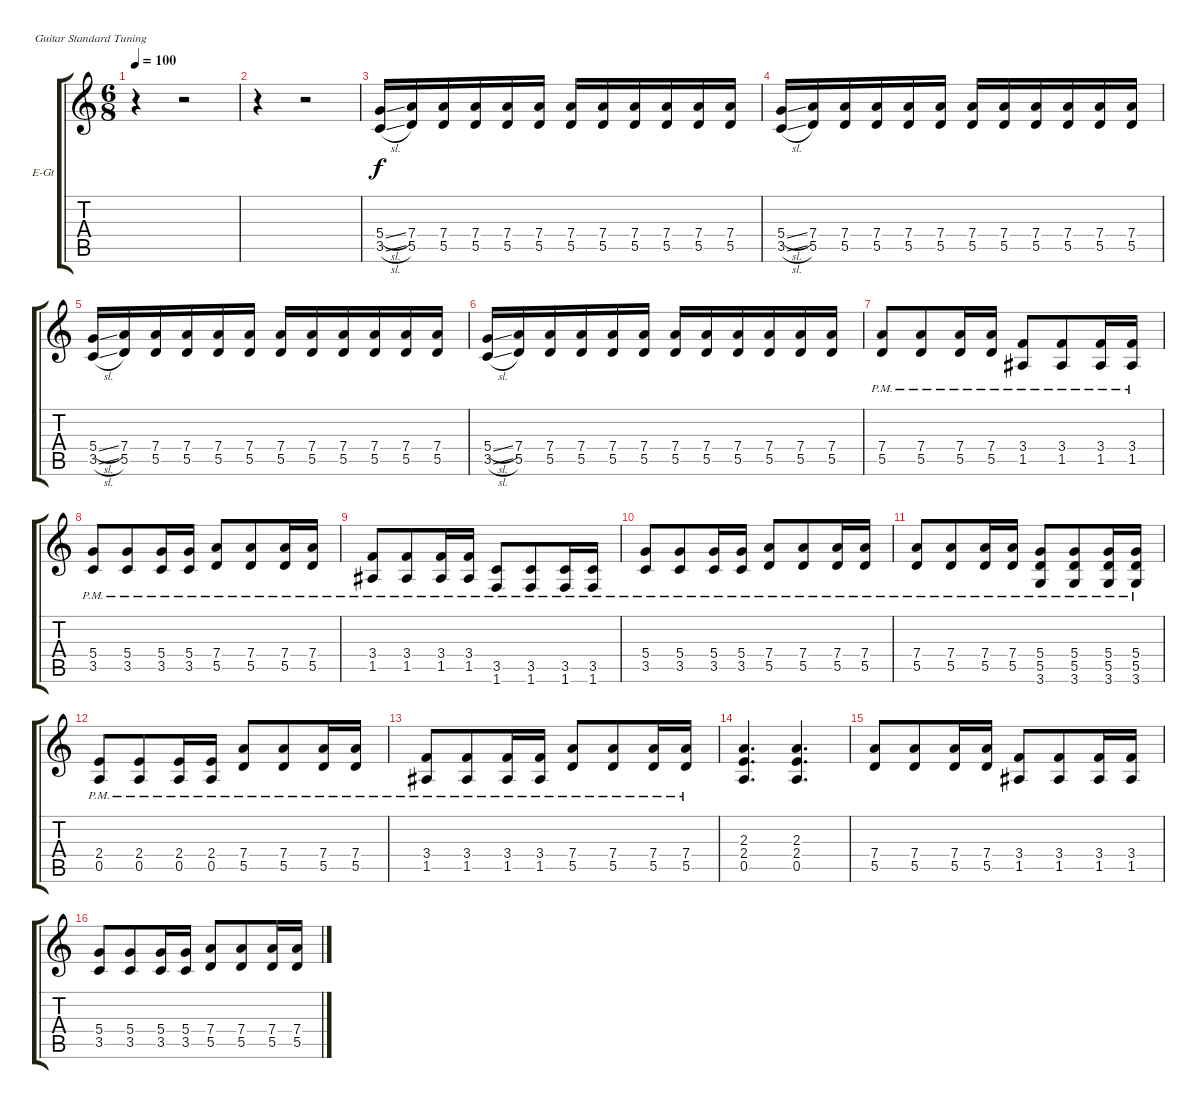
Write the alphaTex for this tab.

\defaultSystemsLayout 4
\bracketExtendMode groupsimilarinstruments
\firstSystemTrackNameOrientation horizontal
\otherSystemsTrackNameOrientation horizontal
\track ("Electric Guitar" "E-Gt") {instrument distortionguitar}
\staff {score tabs}
\tuning (E4 B3 G3 D3 A2 E2)
\ts (6 8)
\tempo 100
\clef g2
\scale
0.487395
\ks c
r.4{dy f instrument distortionguitar} r.2 |
\scale
0.256303 r.4 r.2 |
\scale
0.256303 (5.4{sl} 3.5{sl}).16 (7.4 5.5).16 (7.4 5.5).16 (7.4 5.5).16 (7.4 5.5).16 (7.4 5.5).16 (7.4 5.5).16 (7.4 5.5).16 (7.4 5.5).16 (7.4 5.5).16 (7.4 5.5).16 (7.4 5.5).16 |
\scale
0.333333 (5.4{sl} 3.5{sl}).16 (7.4 5.5).16 (7.4 5.5).16 (7.4 5.5).16 (7.4 5.5).16 (7.4 5.5).16 (7.4 5.5).16 (7.4 5.5).16 (7.4 5.5).16 (7.4 5.5).16 (7.4 5.5).16 (7.4 5.5).16 |
\scale
0.333333 (5.4{sl} 3.5{sl}).16 (7.4 5.5).16 (7.4 5.5).16 (7.4 5.5).16 (7.4 5.5).16 (7.4 5.5).16 (7.4 5.5).16 (7.4 5.5).16 (7.4 5.5).16 (7.4 5.5).16 (7.4 5.5).16 (7.4 5.5).16 |
\scale
0.333333 (5.4{sl} 3.5{sl}).16 (7.4 5.5).16 (7.4 5.5).16 (7.4 5.5).16 (7.4 5.5).16 (7.4 5.5).16 (7.4 5.5).16 (7.4 5.5).16 (7.4 5.5).16 (7.4 5.5).16 (7.4 5.5).16 (7.4 5.5).16 |
\scale
0.333333 (7.4{pm} 5.5{pm}).8 (7.4{pm} 5.5{pm}).8 (7.4{pm} 5.5{pm}).16 (7.4{pm} 5.5{pm}).16 (3.4{pm} 1.5{pm}).8 (3.4{pm} 1.5{pm}).8 (3.4{pm} 1.5{pm}).16 (3.4{pm} 1.5{pm}).16 |
\scale
0.333333 (5.4{pm} 3.5{pm}).8 (5.4{pm} 3.5{pm}).8 (5.4{pm} 3.5{pm}).16 (5.4{pm} 3.5{pm}).16 (7.4{pm} 5.5{pm}).8 (7.4{pm} 5.5{pm}).8 (7.4{pm} 5.5{pm}).16 (7.4{pm} 5.5{pm}).16 |
\scale
0.333333 (3.4{pm} 1.5{pm}).8 (3.4{pm} 1.5{pm}).8 (3.4{pm} 1.5{pm}).16 (3.4{pm} 1.5{pm}).16 (3.5{pm} 1.6{pm}).8 (3.5{pm} 1.6{pm}).8 (3.5{pm} 1.6{pm}).16 (3.5{pm} 1.6{pm}).16 |
\scale
0.333333 (5.4{pm} 3.5{pm}).8 (5.4{pm} 3.5{pm}).8 (5.4{pm} 3.5{pm}).16 (5.4{pm} 3.5{pm}).16 (7.4{pm} 5.5{pm}).8 (7.4{pm} 5.5{pm}).8 (7.4{pm} 5.5{pm}).16 (7.4{pm} 5.5{pm}).16 |
\scale
0.333333 (7.4{pm} 5.5{pm}).8 (7.4{pm} 5.5{pm}).8 (7.4{pm} 5.5{pm}).16 (7.4{pm} 5.5{pm}).16 (5.4{pm} 5.5{pm} 3.6{pm}).8 (5.4{pm} 5.5{pm} 3.6{pm}).8 (5.4{pm} 5.5{pm} 3.6{pm}).16 (5.4{pm} 5.5{pm} 3.6{pm}).16 |
\scale
0.333333 (2.4{pm} 0.5{pm}).8 (2.4{pm} 0.5{pm}).8 (2.4{pm} 0.5{pm}).16 (2.4{pm} 0.5{pm}).16 (7.4{pm} 5.5{pm}).8 (7.4{pm} 5.5{pm}).8 (7.4{pm} 5.5{pm}).16 (7.4{pm} 5.5{pm}).16 |
\scale
0.333333 (3.4{pm} 1.5{pm}).8 (3.4{pm} 1.5{pm}).8 (3.4{pm} 1.5{pm}).16 (3.4{pm} 1.5{pm}).16 (7.4{pm} 5.5{pm}).8 (7.4{pm} 5.5{pm}).8 (7.4{pm} 5.5{pm}).16 (7.4{pm} 5.5{pm}).16 |
\scale
0.333333 (2.3 2.4 0.5).4{d} (2.3 2.4 0.5).4{d} |
\scale
0.333333 (7.4 5.5).8 (7.4 5.5).8 (7.4 5.5).16 (7.4 5.5).16 (3.4 1.5).8 (3.4 1.5).8 (3.4 1.5).16 (3.4 1.5).16 |
\scale
0.333333 (5.4 3.5).8 (5.4 3.5).8 (5.4 3.5).16 (5.4 3.5).16 (7.4 5.5).8 (7.4 5.5).8 (7.4 5.5).16 (7.4 5.5).16
